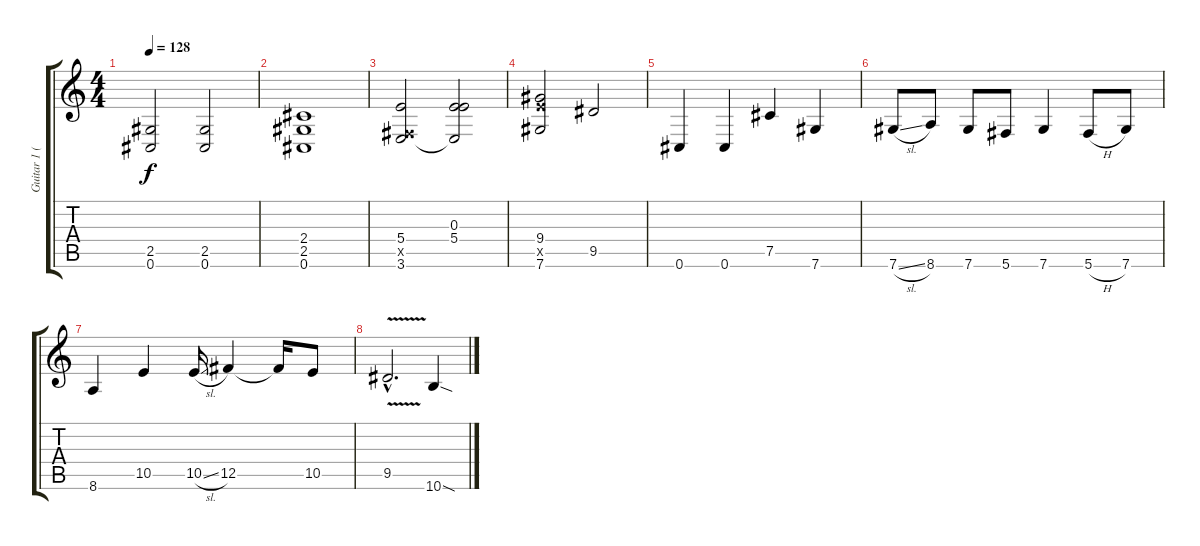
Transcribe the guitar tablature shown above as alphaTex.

\track ("Guitar 1 (Distortion)" "Guitar 1 (") {instrument distortionguitar}
\staff {score tabs}
\tuning (Db4 Ab3 E3 B2 Gb2 Db2) {hide}
\ts (4 4)
\tempo 128
\clef g2
\ks c
(2.5 0.6).2{dy f} (2.5 0.6).2 |
(2.4 2.5 0.6).1 |
(5.4 0.5{x} 3.6).2 (0.3 5.4 3.6{t}).2 |
(9.4 10.5{x} 7.6).2 9.5.2 |
0.6.4 0.6.4 7.5.4 7.6.4 |
7.6{sl}.8 8.6.8 7.6.8 5.6.8 7.6.4 5.6{h}.8 7.6.8 |
8.6.4 10.5.4 10.5{sl}.16 12.5.4 12.5{t}.16 10.5.8 |
9.5{v hac}.2{d} 10.6{sod}.4
